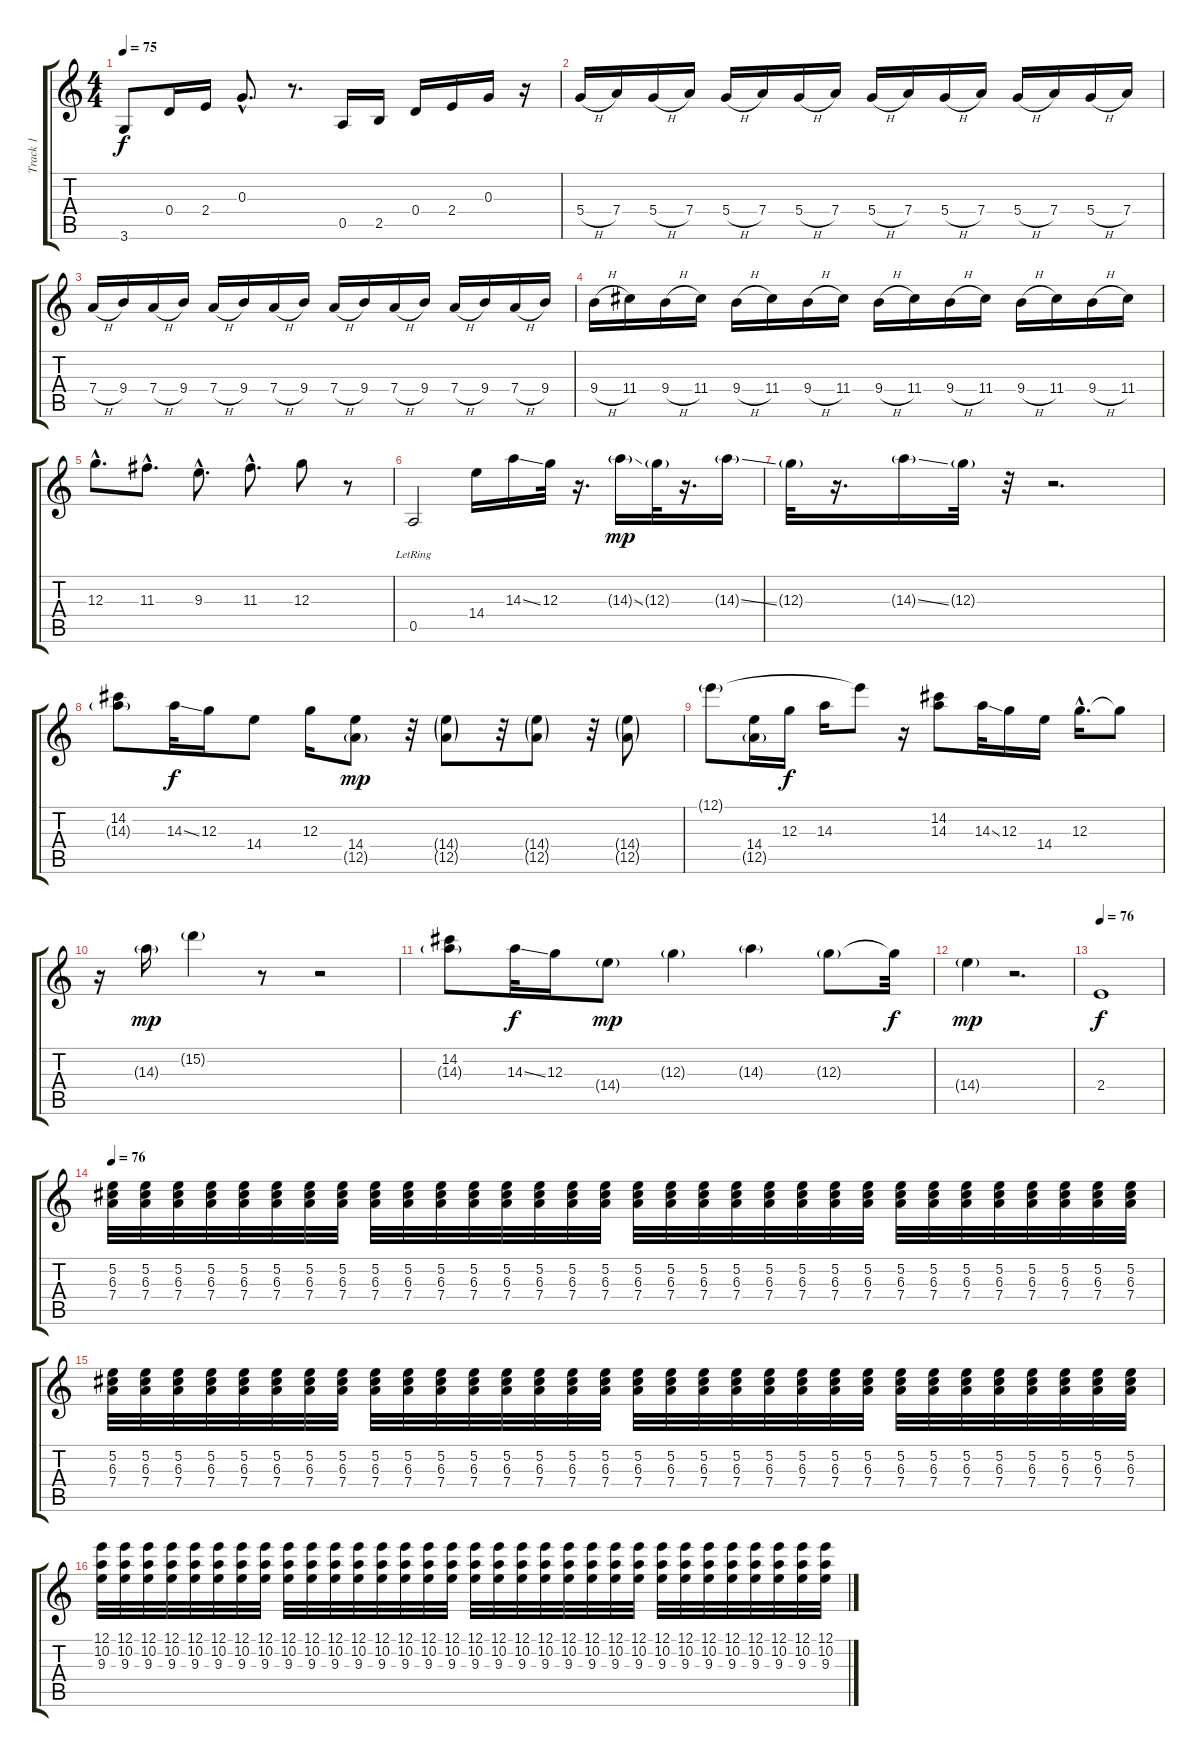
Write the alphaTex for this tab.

\track ("Track 1" "Track 1") {instrument electricguitarjazz}
\staff {score tabs}
\tuning (E4 B3 G3 D3 A2 E2) {hide}
\ts (4 4)
\tempo 75
\clef g2
\ks c
3.6.8{dy f} 0.4.16 2.4.16 0.3{hac}.8{d} r.8{d} 0.5.16 2.5.16 0.4.16 2.4.16 0.3.16 r.16 |
5.4{h}.16 7.4.16 5.4{h}.16 7.4.16 5.4{h}.16 7.4.16 5.4{h}.16 7.4.16 5.4{h}.16 7.4.16 5.4{h}.16 7.4.16 5.4{h}.16 7.4.16 5.4{h}.16 7.4.16 |
7.4{h}.16 9.4.16 7.4{h}.16 9.4.16 7.4{h}.16 9.4.16 7.4{h}.16 9.4.16 7.4{h}.16 9.4.16 7.4{h}.16 9.4.16 7.4{h}.16 9.4.16 7.4{h}.16 9.4.16 |
9.4{h}.16 11.4.16 9.4{h}.16 11.4.16 9.4{h}.16 11.4.16 9.4{h}.16 11.4.16 9.4{h}.16 11.4.16 9.4{h}.16 11.4.16 9.4{h}.16 11.4.16 9.4{h}.16 11.4.16 |
12.3{hac}.8{d} 11.3{hac}.8{d} 9.3{hac}.8{d} 11.3{hac}.8{d} 12.3.8 r.8 |
0.5{lr}.2 14.4.16{volume 12 instrument electricguitarjazz} 14.3{ss}.16 12.3.32 r.16{d} 14.3{ss g}.16{dy mp volume 4} 12.3{g}.32 r.16{d} 14.3{ss g}.16 |
12.3{g}.32 r.16{d} 14.3{ss g}.16 12.3{g}.32 r.32 r.2{d} |
(14.2 14.3{g}).8{volume 12} 14.3{ss}.32{dy f} 12.3.16 14.4.8 12.3.16 (14.4 12.5{g}).8{dy mp volume 4} r.32 (14.4{g} 12.5{g}).8 r.32 (14.4{g} 12.5{g}).8 r.32 (14.4{g} 12.5{g}).8 |
12.1{g}.8{volume 12} (14.4 12.5{g}).16 12.3.16{dy f} 14.3.16 12.1{t}.8 r.16 (14.2 14.3).8 14.3{ss}.32 12.3.16 14.4.16 12.3{hac}.16{d} 12.3{t}.8 |
r.16 14.3{g}.16{dy mp} 15.2{g}.4 r.8 r.2 |
(14.2 14.3{g}).8 14.3{ss}.32{dy f} 12.3.16 14.4{g}.8{dy mp} 12.3{g}.4 14.3{g}.4 12.3{g}.8 12.3{t}.32{dy f} |
14.4{g}.4{dy mp} r.2{d} |
\tempo 76
2.4.1{dy f volume 16 instrument overdrivenguitar} |
\tempo 76
(5.2 6.3 7.4).32{volume 16 instrument overdrivenguitar} (5.2 6.3 7.4).32 (5.2 6.3 7.4).32 (5.2 6.3 7.4).32 (5.2 6.3 7.4).32 (5.2 6.3 7.4).32 (5.2 6.3 7.4).32 (5.2 6.3 7.4).32 (5.2 6.3 7.4).32 (5.2 6.3 7.4).32 (5.2 6.3 7.4).32 (5.2 6.3 7.4).32 (5.2 6.3 7.4).32 (5.2 6.3 7.4).32 (5.2 6.3 7.4).32 (5.2 6.3 7.4).32 (5.2 6.3 7.4).32 (5.2 6.3 7.4).32 (5.2 6.3 7.4).32 (5.2 6.3 7.4).32 (5.2 6.3 7.4).32 (5.2 6.3 7.4).32 (5.2 6.3 7.4).32 (5.2 6.3 7.4).32 (5.2 6.3 7.4).32 (5.2 6.3 7.4).32 (5.2 6.3 7.4).32 (5.2 6.3 7.4).32 (5.2 6.3 7.4).32 (5.2 6.3 7.4).32 (5.2 6.3 7.4).32 (5.2 6.3 7.4).32 |
(5.2 6.3 7.4).32 (5.2 6.3 7.4).32 (5.2 6.3 7.4).32 (5.2 6.3 7.4).32 (5.2 6.3 7.4).32 (5.2 6.3 7.4).32 (5.2 6.3 7.4).32 (5.2 6.3 7.4).32 (5.2 6.3 7.4).32 (5.2 6.3 7.4).32 (5.2 6.3 7.4).32 (5.2 6.3 7.4).32 (5.2 6.3 7.4).32 (5.2 6.3 7.4).32 (5.2 6.3 7.4).32 (5.2 6.3 7.4).32 (5.2 6.3 7.4).32 (5.2 6.3 7.4).32 (5.2 6.3 7.4).32 (5.2 6.3 7.4).32 (5.2 6.3 7.4).32 (5.2 6.3 7.4).32 (5.2 6.3 7.4).32 (5.2 6.3 7.4).32 (5.2 6.3 7.4).32 (5.2 6.3 7.4).32 (5.2 6.3 7.4).32 (5.2 6.3 7.4).32 (5.2 6.3 7.4).32 (5.2 6.3 7.4).32 (5.2 6.3 7.4).32 (5.2 6.3 7.4).32 |
(12.1 10.2 9.3).32 (12.1 10.2 9.3).32 (12.1 10.2 9.3).32 (12.1 10.2 9.3).32 (12.1 10.2 9.3).32 (12.1 10.2 9.3).32 (12.1 10.2 9.3).32 (12.1 10.2 9.3).32 (12.1 10.2 9.3).32 (12.1 10.2 9.3).32 (12.1 10.2 9.3).32 (12.1 10.2 9.3).32 (12.1 10.2 9.3).32 (12.1 10.2 9.3).32 (12.1 10.2 9.3).32 (12.1 10.2 9.3).32 (12.1 10.2 9.3).32 (12.1 10.2 9.3).32 (12.1 10.2 9.3).32 (12.1 10.2 9.3).32 (12.1 10.2 9.3).32 (12.1 10.2 9.3).32 (12.1 10.2 9.3).32 (12.1 10.2 9.3).32 (12.1 10.2 9.3).32 (12.1 10.2 9.3).32 (12.1 10.2 9.3).32 (12.1 10.2 9.3).32 (12.1 10.2 9.3).32 (12.1 10.2 9.3).32 (12.1 10.2 9.3).32 (12.1 10.2 9.3).32
